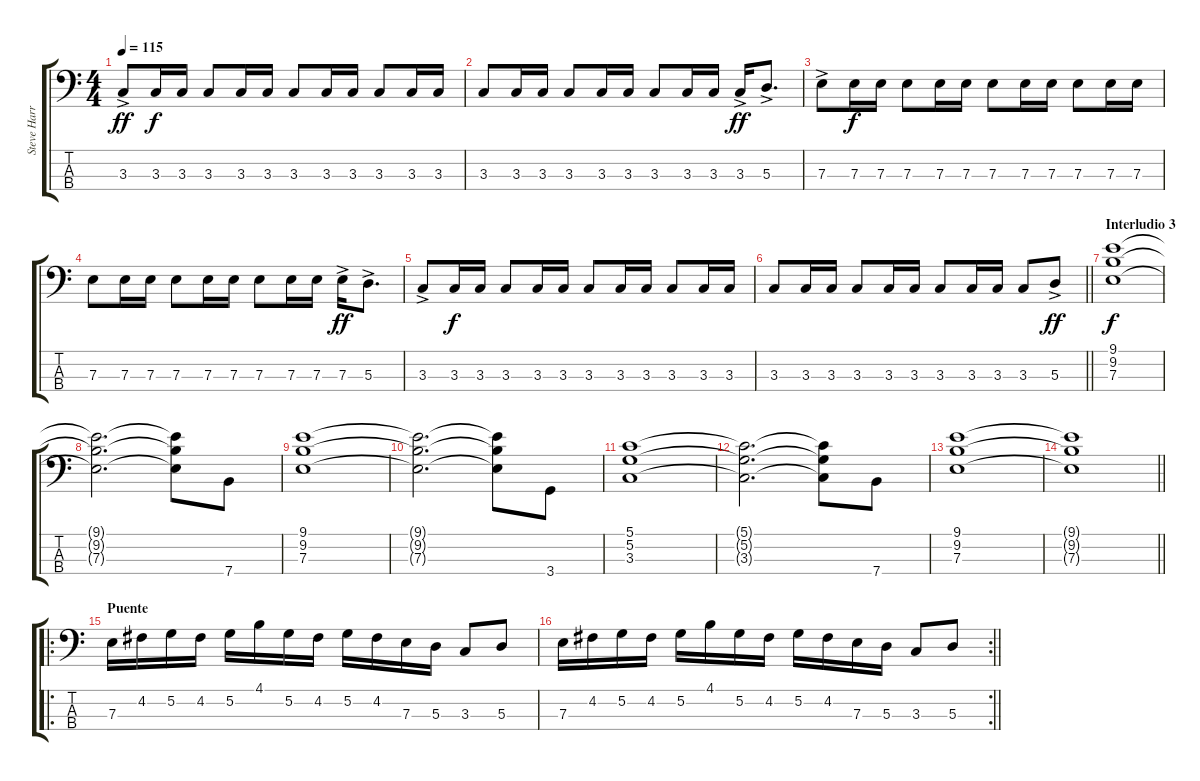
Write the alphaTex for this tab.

\track ("Steve Harris" "Steve Harr") {instrument electricbassfinger}
\staff {score tabs}
\tuning (G2 D2 A1 E1) {hide}
\ts (4 4)
\tempo 115
\clef f4
\ks c
3.3{ac}.8{dy ff} 3.3.16{dy f} 3.3.16 3.3.8 3.3.16 3.3.16 3.3.8 3.3.16 3.3.16 3.3.8 3.3.16 3.3.16 |
3.3.8 3.3.16 3.3.16 3.3.8 3.3.16 3.3.16 3.3.8 3.3.16 3.3.16 3.3{ac}.16{dy ff} 5.3{ac}.8{d} |
7.3{ac}.8 7.3.16{dy f} 7.3.16 7.3.8 7.3.16 7.3.16 7.3.8 7.3.16 7.3.16 7.3.8 7.3.16 7.3.16 |
7.3.8 7.3.16 7.3.16 7.3.8 7.3.16 7.3.16 7.3.8 7.3.16 7.3.16 7.3{ac}.16{dy ff} 5.3{ac}.8{d} |
3.3{ac}.8 3.3.16{dy f} 3.3.16 3.3.8 3.3.16 3.3.16 3.3.8 3.3.16 3.3.16 3.3.8 3.3.16 3.3.16 |
\barLineRight lightlight
3.3.8 3.3.16 3.3.16 3.3.8 3.3.16 3.3.16 3.3.8 3.3.16 3.3.16 3.3.8 5.3{ac}.8{dy ff} |
\section ("" "Interludio 3")
(9.1 9.2 7.3).1{dy f} |
(9.1{t} 9.2{t} 7.3{t}).2{d} (9.1{t} 9.2{t} 7.3{t}).8 7.4.8 |
(9.1 9.2 7.3).1 |
(9.1{t} 9.2{t} 7.3{t}).2{d} (9.1{t} 9.2{t} 7.3{t}).8 3.4.8 |
(5.1 5.2 3.3).1 |
(5.1{t} 5.2{t} 3.3{t}).2{d} (5.1{t} 5.2{t} 3.3{t}).8 7.4.8 |
(9.1 9.2 7.3).1 |
\barLineRight lightlight
(9.1{t} 9.2{t} 7.3{t}).1 |
\ro
\section ("" "Puente")
7.3.16 4.2.16 5.2.16 4.2.16 5.2.16 4.1.16 5.2.16 4.2.16 5.2.16 4.2.16 7.3.16 5.3.16 3.3.8 5.3.8 |
\rc 2
\barLineRight lightlight
7.3.16 4.2.16 5.2.16 4.2.16 5.2.16 4.1.16 5.2.16 4.2.16 5.2.16 4.2.16 7.3.16 5.3.16 3.3.8 5.3.8
